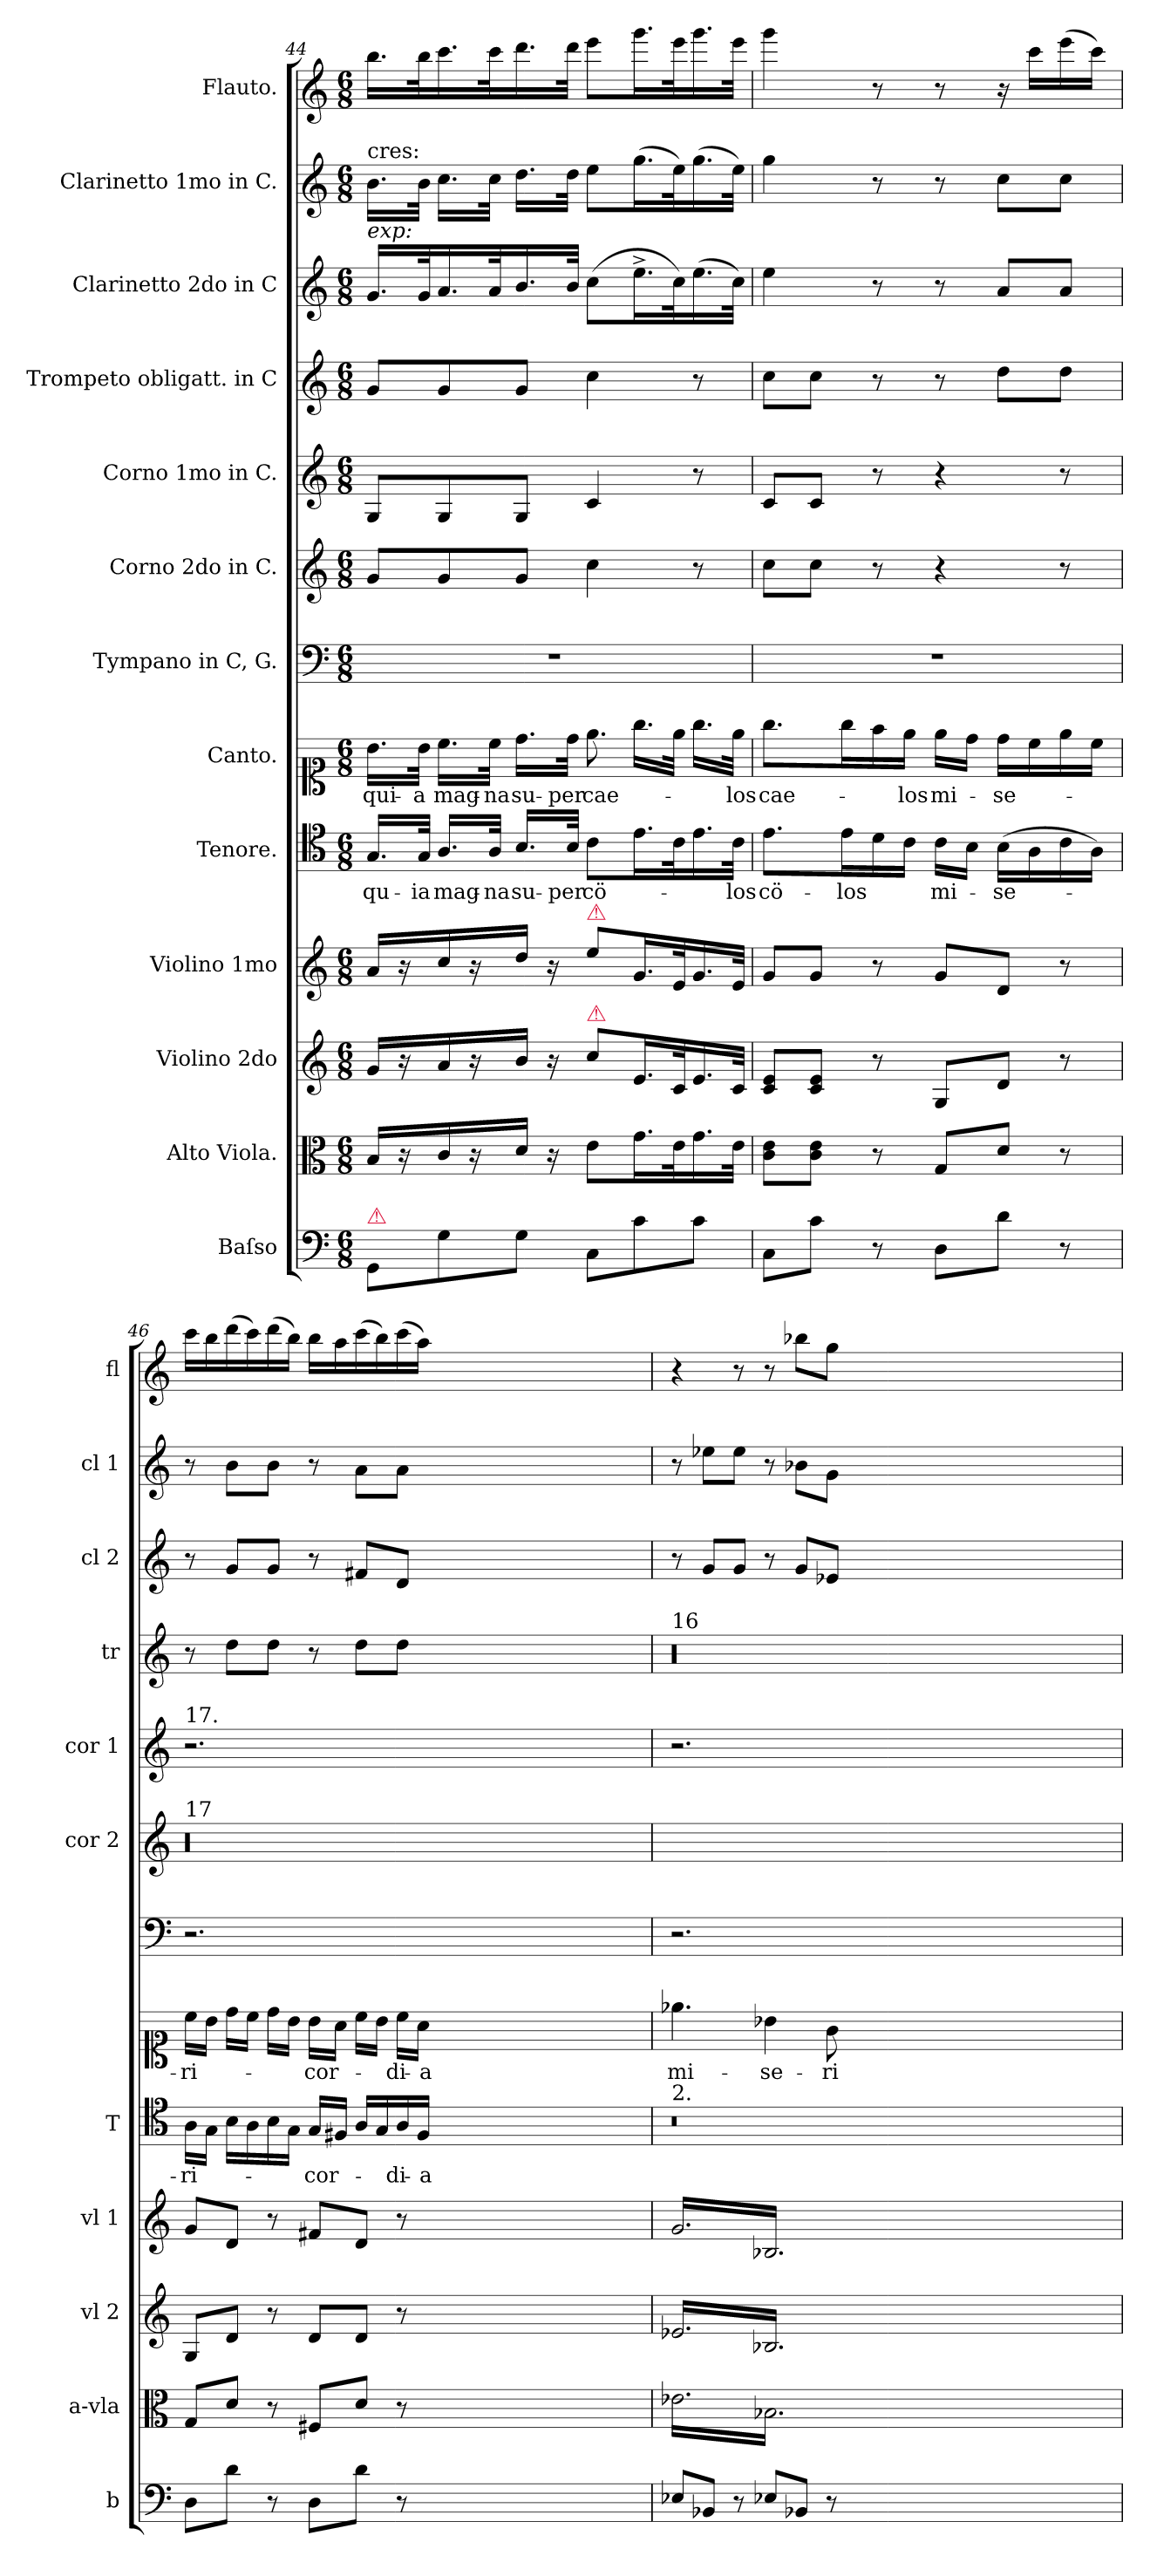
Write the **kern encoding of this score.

**kern	**kern	**kern	**kern	**kern	**text	**kern	**text	**kern	**kern	**kern	**kern	**kern	**kern	**kern
*part13	*part12	*part11	*part10	*part9	*part9	*part8	*part8	*part7	*part6	*part5	*part4	*part3	*part2	*part1
*staff13	*staff12	*staff11	*staff10	*staff9	*staff9	*staff8	*staff8	*staff7	*staff6	*staff5	*staff4	*staff3	*staff2	*staff1
*I"Baſso	*I"Alto Viola.	*I"Violino 2do	*I"Violino 1mo	*I"Tenore.	*	*I"Canto.	*	*I"Tympano in C, G.	*I"Corno 2do in C.	*I"Corno 1mo in C.	*I"Trompeto obligatt. in C	*I"Clarinetto 2do in C	*I"Clarinetto 1mo in C.	*I"Flauto.
*I'b	*I'a-vla	*I'vl 2	*I'vl 1	*I'T	*	*	*	*	*I'cor 2	*I'cor 1	*I'tr	*I'cl 2	*I'cl 1	*I'fl
*clefF4	*clefC3	*clefG2	*clefG2	*clefC4	*	*clefC1	*	*clefF4	*clefG2	*clefG2	*clefG2	*clefG2	*clefG2	*clefG2
*k[]	*k[]	*k[]	*k[]	*k[]	*	*k[]	*	*k[]	*k[]	*k[]	*k[]	*k[]	*k[]	*k[]
*M6/8	*M6/8	*M6/8	*M6/8	*M6/8	*	*M6/8	*	*M6/8	*M6/8	*M6/8	*M6/8	*M6/8	*M6/8	*M6/8
=44	=44	=44	=44	=44	=44	=44	=44	=44	=44	=44	=44	=44	=44	=44
!	!	!	!	!	!	!	!	!	!	!	!	!	!LO:TX:a:t=cres&colon;	!
!	!	!	!	!	!	!	!	!	!	!	!	!LO:TX:a:i:t=exp&colon;	!	!
!LO:TX:a:color=crimson:t=⚠	!	!	!	!	!	!	!	!	!	!	!	!	!	!
8GG/L	16B/LL	16g/LL	16a/LL	16.G/LL	qu-	16.b\LL	qui-	2.r	8g/L	8G/L	8g/L	16.g/LL	16.b\LL	16.bb\LL
.	16r	16r	16r	.	.	.	.	.	.	.	.	.	.	.
.	.	.	.	32G/JJk	-ia	32b\JJk	-a	.	.	.	.	32g/K	32b\JJk	32bb\K
8G\	16c/	16a/	16cc/	16.A/LL	mag-	16.cc\LL	mag-	.	8g/	8G/	8g/	16.a/	16.cc\LL	16.ccc\
.	16r	16r	16r	.	.	.	.	.	.	.	.	.	.	.
.	.	.	.	32A/JJk	-na	32cc\JJk	-na	.	.	.	.	32a/K	32cc\JJk	32ccc\K
8G\J	16d/JJ	16b/JJ	16dd/JJ	16.B/LL	su-	16.dd\LL	su-	.	8g/J	8G/J	8g/J	16.b/	16.dd\LL	16.ddd\
.	16r	16r	16r	.	.	.	.	.	.	.	.	.	.	.
.	.	.	.	32B/JJk	-per	32dd\JJk	-per	.	.	.	.	32b/JJk	32dd\JJk	32ddd\JJk
!	!	!	!LO:TX:a:color=crimson:t=⚠	!	!	!	!	!	!	!	!	!	!	!
!	!	!LO:TX:a:color=crimson:t=⚠	!	!	!	!	!	!	!	!	!	!	!	!
!	!	!	!	!	!	!LO:N:vis=8.	!	!	!	!	!	!	!	!
8C\L	8e\L	8cc\L	8ee\L	8c\L	cö-	8ee\	cae-	.	4cc\	4c/	4cc\	(8cc\L	8ee\L	8eee\L
8c\	16.g\L	16.e/L	16.g/L	16.e\L	.	16.gg\LL	.	.	.	.	.	16.ee^\L	(16.gg\L	16.ggg\L
.	32e\K	32c/K	32e/K	32c\K	.	32ee\JJk	.	.	.	.	.	32cc\K)	32ee\K)	32eee\K
8c\J	16.g\	16.e/	16.g/	16.e\	.	16.gg\LL	.	.	8r	8r	8r	(16.ee\	(16.gg\	16.ggg\
.	32e\JJk	32c/JJk	32e/JJk	32c\JJk	-los	32ee\JJk	-los	.	.	.	.	32cc\JJk)	32ee\JJk)	32eee\JJk
=45	=45	=45	=45	=45	=45	=45	=45	=45	=45	=45	=45	=45	=45	=45
!	!	!	!	!	!LO:LY:i	!	!	!	!	!	!	!	!	!
8C\L	8c\ 8e\L	8c/ 8e/L	8g/L	8.e\L	cö-	8.gg\L	cae-	2.r	8cc\L	8c/L	8cc\L	4ee\	4gg\	4ggg\
8c\J	8c\ 8e\J	8c/ 8e/J	8g/J	.	.	.	.	.	8cc\J	8c/J	8cc\J	.	.	.
!	!	!	!	!	!LO:LY:i	!	!	!	!	!	!	!	!	!
.	.	.	.	16e\L	-los	16gg\L	.	.	.	.	.	.	.	.
8r	8r	8r	8r	16d\	.	16ff\	.	.	8r	8r	8r	8r	8r	8r
.	.	.	.	16c\JJ	.	16ee\JJ	-los	.	.	.	.	.	.	.
8D\L	8G/L	8G/L	8g/L	16c\LL	mi-	16ee\LL	mi-	.	4r	4r	8r	8r	8r	8r
.	.	.	.	16B\JJ	.	16dd\JJ	.	.	.	.	.	.	.	.
8d\J	8d/J	8d/J	8d/J	(16B\LL	-se-	16dd\LL	-se-	.	.	.	8dd\L	8a/L	8cc\L	16r
.	.	.	.	16A\	.	16cc\	.	.	.	.	.	.	.	16ccc\LL
8r	8r	8r	8r	16c\	.	16ee\	.	.	8r	8r	8dd\J	8a/J	8cc\J	(16eee\
.	.	.	.	16A\JJ)	.	16cc\JJ	.	.	.	.	.	.	.	16ccc\JJ)
=46	=46	=46	=46	=46	=46	=46	=46	=46	=46	=46	=46	=46	=46	=46
!	!	!	!	!	!	!	!	!	!	!LO:TX:a:t=17.	!	!	!	!
!	!	!	!	!	!	!	!	!	!LO:TX:a:t=17	!	!	!	!	!
!	!	!	!	!	!	!	!	!	!LO:N:vis=00	!	!	!	!	!
8D\L	8G/L	8G/L	8g/L	16A\LL	-ri-	16cc\LL	-ri-	2.r	0.r	2.r	8r	8r	8r	16ccc\LL
.	.	.	.	16G\JJ	.	16b\JJ	.	.	.	.	.	.	.	16bb\
8d\J	8d/J	8d/J	8d/J	16B\LL	.	16dd\LL	.	.	.	.	8dd\L	8g/L	8b\L	(16ddd\
.	.	.	.	16A\	.	16cc\JJ	.	.	.	.	.	.	.	16ccc\)
8r	8r	8r	8r	16B\	.	16dd\LL	.	.	.	.	8dd\J	8g/J	8b\J	(16ddd\
.	.	.	.	16G\JJ	.	16b\JJ	.	.	.	.	.	.	.	16bb\JJ)
8D\L	8F#X/L	8d/L	8f#X/L	16G/LL	-cor-	16b\LL	-cor-	.	.	.	8r	8r	8r	16bb\LL
.	.	.	.	16F#X/JJ	.	16a\JJ	.	.	.	.	.	.	.	16aa\
8d\J	8d/J	8d/J	8d/J	16A/LL	.	16cc\LL	.	.	.	.	8dd\L	8f#X/L	8a\L	(16ccc\
.	.	.	.	16G/	.	16b\JJ	.	.	.	.	.	.	.	16bb\)
8r	8r	8r	8r	16A/	-di-	16cc\LL	-di-	.	.	.	8dd\J	8d/J	8a\J	(16ccc\
.	.	.	.	16F#/JJ	-a	16a\JJ	-a	.	.	.	.	.	.	16aa\JJ)
0ryy	0ryy	0ryy	0ryy	0ryy	.	0ryy	.	0ryy	.	0ryy	0ryy	0ryy	0ryy	0ryy
4ryy	4ryy	4ryy	4ryy	4ryy	.	4ryy	.	4ryy	.	4ryy	4ryy	4ryy	4ryy	4ryy
=47	=47	=47	=47	=47	=47	=47	=47	=47	=47	=47	=47	=47	=47	=47
!	!	!	!	!	!	!	!	!	!	!	!LO:TX:a:t=16	!	!	!
!	!	!	!	!LO:TX:a:t=2.	!	!	!	!	!	!	!	!	!	!
!	!	!	!	!LO:N:vis=0	!	!	!	!	!	!	!LO:N:vis=00	!	!	!
*	*tremolo	*	*	*	*	*	*	*	*	*	*	*	*	*
*	*	*tremolo	*	*	*	*	*	*	*	*	*	*	*	*
*	*	*	*tremolo	*	*	*	*	*	*	*	*	*	*	*
8E-X/L	16e-X\LL	16e-X/LL	16g/LL	1.r	.	4.ee-X\	mi-	2.r	0.ryy	2.r	0.r	8r	8r	4r
.	16B-X\	16B-X/	16B-X/	.	.	.	.	.	.	.	.	.	.	.
8BB-X/J	16e-X\	16e-X/	16g/	.	.	.	.	.	.	.	.	8g/L	8ee-X\L	.
.	16B-X\	16B-X/	16B-X/	.	.	.	.	.	.	.	.	.	.	.
8r	16e-X\	16e-X/	16g/	.	.	.	.	.	.	.	.	8g/J	8ee-\J	8r
.	16B-X\	16B-X/	16B-X/	.	.	.	.	.	.	.	.	.	.	.
8E-X/L	16e-X\	16e-X/	16g/	.	.	4b-X\	-se-	.	.	.	.	8r	8r	8r
.	16B-X\	16B-X/	16B-X/	.	.	.	.	.	.	.	.	.	.	.
8BB-X/J	16e-X\	16e-X/	16g/	.	.	.	.	.	.	.	.	8g/L	8b-X\L	8bb-X\L
.	16B-X\	16B-X/	16B-X/	.	.	.	.	.	.	.	.	.	.	.
8r	16e-X\	16e-X/	16g/	.	.	8g\	-ri-	.	.	.	.	8e-X/J	8g\J	8gg\J
.	16B-X\JJ	16B-X/JJ	16B-X/JJ	.	.	.	.	.	.	.	.	.	.	.
*	*	*	*Xtremolo	*	*	*	*	*	*	*	*	*	*	*
*	*	*Xtremolo	*	*	*	*	*	*	*	*	*	*	*	*
*	*Xtremolo	*	*	*	*	*	*	*	*	*	*	*	*	*
0ryy	0ryy	0ryy	0ryy	.	.	0ryy	.	0ryy	.	0ryy	.	0ryy	0ryy	0ryy
.	.	.	.	.	.	.	.	.	.	.	.	.	.	.
.	.	.	.	.	.	.	.	.	.	.	.	.	.	.
.	.	.	.	.	.	.	.	.	.	.	.	.	.	.
.	.	.	.	.	.	.	.	.	.	.	.	.	.	.
.	.	.	.	.	.	.	.	.	.	.	.	.	.	.
.	.	.	.	1.ryy	.	.	.	.	.	.	.	.	.	.
4ryy	4ryy	4ryy	4ryy	.	.	4ryy	.	4ryy	.	4ryy	.	4ryy	4ryy	4ryy
=	=	=	=	=	=	=	=	=	=	=	=	=	=	=
*-	*-	*-	*-	*-	*-	*-	*-	*-	*-	*-	*-	*-	*-	*-
